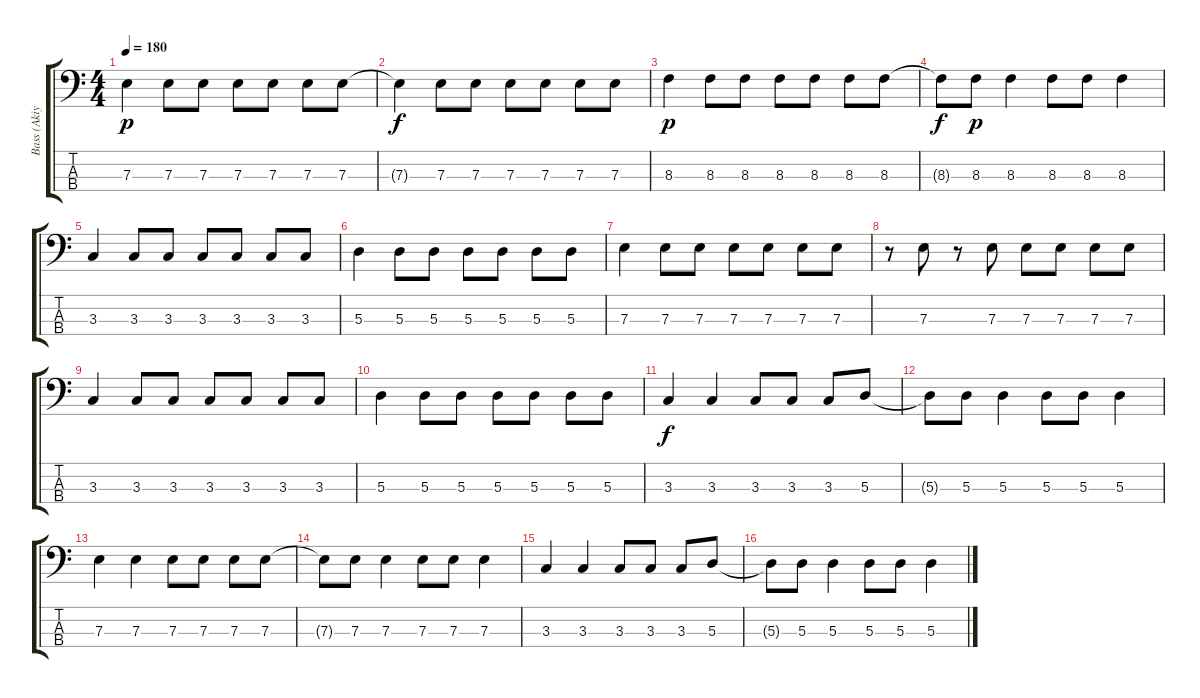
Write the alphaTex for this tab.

\track ("Bass (Akiyama Mio)" "Bass (Akiy") {instrument electricbassfinger}
\staff {score tabs}
\tuning (G2 D2 A1 E1) {hide}
\ts (4 4)
\tempo 180
\clef f4
\ks c
7.3.4{dy p} 7.3.8 7.3.8 7.3.8 7.3.8 7.3.8 7.3.8 |
7.3{t}.4{dy f} 7.3.8 7.3.8 7.3.8 7.3.8 7.3.8 7.3.8 |
8.3.4{dy p} 8.3.8 8.3.8 8.3.8 8.3.8 8.3.8 8.3.8 |
8.3{t}.8{dy f} 8.3.8{dy p} 8.3.4 8.3.8 8.3.8 8.3.4 |
3.3.4 3.3.8 3.3.8 3.3.8 3.3.8 3.3.8 3.3.8 |
5.3.4 5.3.8 5.3.8 5.3.8 5.3.8 5.3.8 5.3.8 |
7.3.4 7.3.8 7.3.8 7.3.8 7.3.8 7.3.8 7.3.8 |
r.8 7.3.8 r.8 7.3.8 7.3.8 7.3.8 7.3.8 7.3.8 |
3.3.4 3.3.8 3.3.8 3.3.8 3.3.8 3.3.8 3.3.8 |
5.3.4 5.3.8 5.3.8 5.3.8 5.3.8 5.3.8 5.3.8 |
3.3.4{dy f} 3.3.4 3.3.8 3.3.8 3.3.8 5.3.8 |
5.3{t}.8 5.3.8 5.3.4 5.3.8 5.3.8 5.3.4 |
7.3.4 7.3.4 7.3.8 7.3.8 7.3.8 7.3.8 |
7.3{t}.8 7.3.8 7.3.4 7.3.8 7.3.8 7.3.4 |
3.3.4 3.3.4 3.3.8 3.3.8 3.3.8 5.3.8 |
5.3{t}.8 5.3.8 5.3.4 5.3.8 5.3.8 5.3.4
